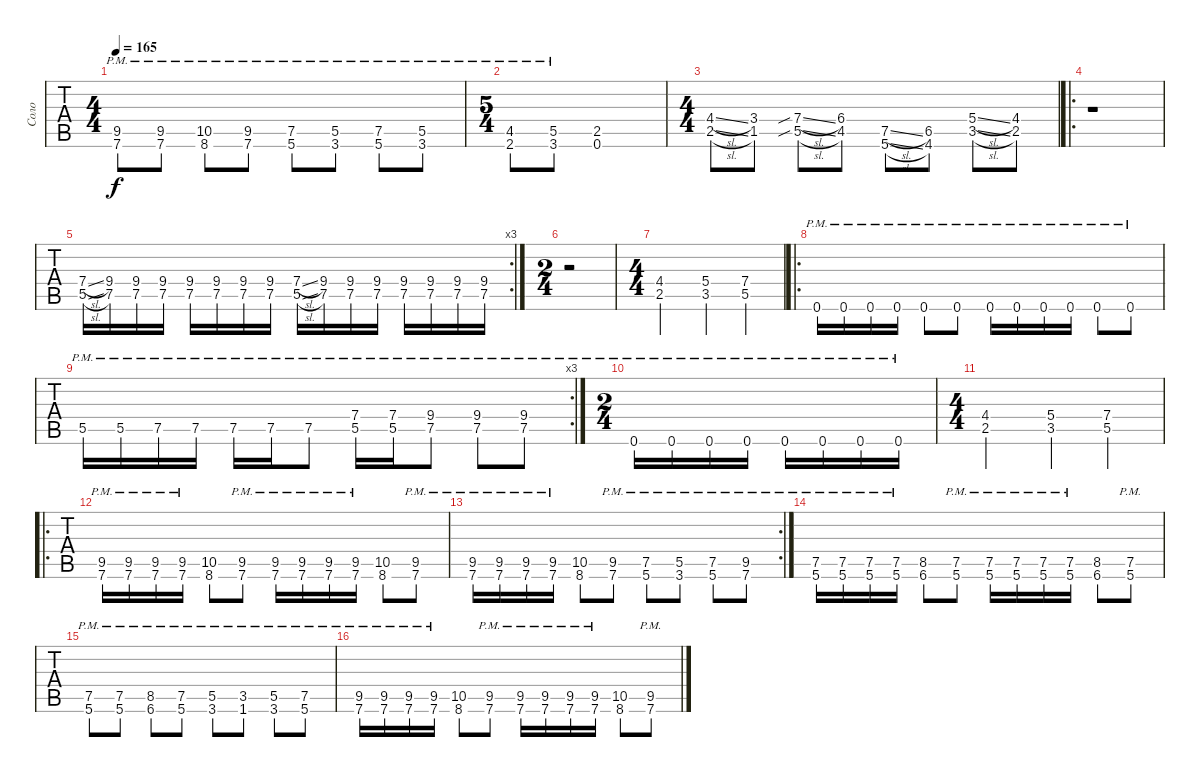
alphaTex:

\track ("Соло" "Соло") {instrument distortionguitar}
\staff {tabs}
\tuning (E4 B3 G3 D3 A2 E2) {hide}
\ts (4 4)
\tempo 165
\clef g2
\ks c
(9.5 7.6{pm}).8{dy f} (9.5 7.6{pm}).8 (10.5 8.6{pm}).8 (9.5 7.6{pm}).8 (7.5 5.6{pm}).8 (5.5 3.6{pm}).8 (7.5 5.6{pm}).8 (5.5 3.6{pm}).8 |
\ts (5 4)
(4.5 2.6{pm}).8 (5.5 3.6{pm}).8 (2.5 0.6).1 |
\ts (4 4)
(4.4{sl} 2.5{sl}).8 (3.4 1.5).8 (7.4{sib sl} 5.5{sib sl}).8 (6.4 4.5).8 (7.5{sl} 5.6{sl}).8 (6.5 4.6).8 (5.4{sl} 3.5{sl}).8 (4.4 2.5).8 |
\ro
r.1{instrument distortionguitar} |
\rc 3
(7.4{sl} 5.5{sl}).16 (9.4 7.5).16 (9.4 7.5).16 (9.4 7.5).16 (9.4 7.5).16 (9.4 7.5).16 (9.4 7.5).16 (9.4 7.5).16 (7.4{sl} 5.5{sl}).16 (9.4 7.5).16 (9.4 7.5).16 (9.4 7.5).16 (9.4 7.5).16 (9.4 7.5).16 (9.4 7.5).16 (9.4 7.5).16 |
\ts (2 4)
r.2 |
\ts (4 4)
(4.4 2.5).2 (5.4 3.5).4 (7.4 5.5).4 |
\ro
0.6{pm}.16 0.6{pm}.16 0.6{pm}.16 0.6{pm}.16 0.6{pm}.8 0.6{pm}.8 0.6{pm}.16 0.6{pm}.16 0.6{pm}.16 0.6{pm}.16 0.6{pm}.8 0.6{pm}.8 |
\rc 3
5.5{pm}.16 5.5{pm}.16 7.5{pm}.16 7.5{pm}.16 7.5{pm}.16 7.5{pm}.16 7.5{pm}.8 (7.4{pm} 5.5{pm}).16 (7.4{pm} 5.5{pm}).16 (9.4{pm} 7.5{pm}).8 (9.4{pm} 7.5{pm}).8 (9.4{pm} 7.5{pm}).8 |
\ts (2 4)
0.6{pm}.16 0.6{pm}.16 0.6{pm}.16 0.6{pm}.16 0.6{pm}.16 0.6{pm}.16 0.6{pm}.16 0.6{pm}.16 |
\ts (4 4)
(4.4 2.5).2 (5.4 3.5).4 (7.4 5.5).4 |
\ro
(9.5 7.6{pm}).16 (9.5{pm} 7.6{pm}).16 (9.5 7.6{pm}).16 (9.5{pm} 7.6{pm}).16 (10.5 8.6).8 (9.5 7.6{pm}).8 (9.5 7.6{pm}).16 (9.5{pm} 7.6{pm}).16 (9.5 7.6{pm}).16 (9.5{pm} 7.6{pm}).16 (10.5 8.6).8 (9.5 7.6{pm}).8 |
\rc 2
(9.5 7.6{pm}).16 (9.5{pm} 7.6{pm}).16 (9.5 7.6{pm}).16 (9.5{pm} 7.6{pm}).16 (10.5 8.6).8 (9.5 7.6{pm}).8 (7.5 5.6{pm}).8 (5.5 3.6{pm}).8 (7.5 5.6{pm}).8 (9.5 7.6{pm}).8 |
(7.5 5.6{pm}).16 (7.5{pm} 5.6{pm}).16 (7.5 5.6{pm}).16 (7.5{pm} 5.6{pm}).16 (8.5 6.6).8 (7.5 5.6{pm}).8 (7.5 5.6{pm}).16 (7.5{pm} 5.6{pm}).16 (7.5 5.6{pm}).16 (7.5{pm} 5.6{pm}).16 (8.5 6.6).8 (7.5 5.6{pm}).8 |
(7.5 5.6{pm}).8 (7.5 5.6{pm}).8 (8.5 6.6{pm}).8 (7.5 5.6{pm}).8 (5.5 3.6{pm}).8 (3.5 1.6{pm}).8 (5.5 3.6{pm}).8 (7.5 5.6{pm}).8 |
(9.5 7.6{pm}).16 (9.5{pm} 7.6{pm}).16 (9.5 7.6{pm}).16 (9.5{pm} 7.6{pm}).16 (10.5 8.6).8 (9.5 7.6{pm}).8 (9.5 7.6{pm}).16 (9.5{pm} 7.6{pm}).16 (9.5 7.6{pm}).16 (9.5{pm} 7.6{pm}).16 (10.5 8.6).8 (9.5 7.6{pm}).8
